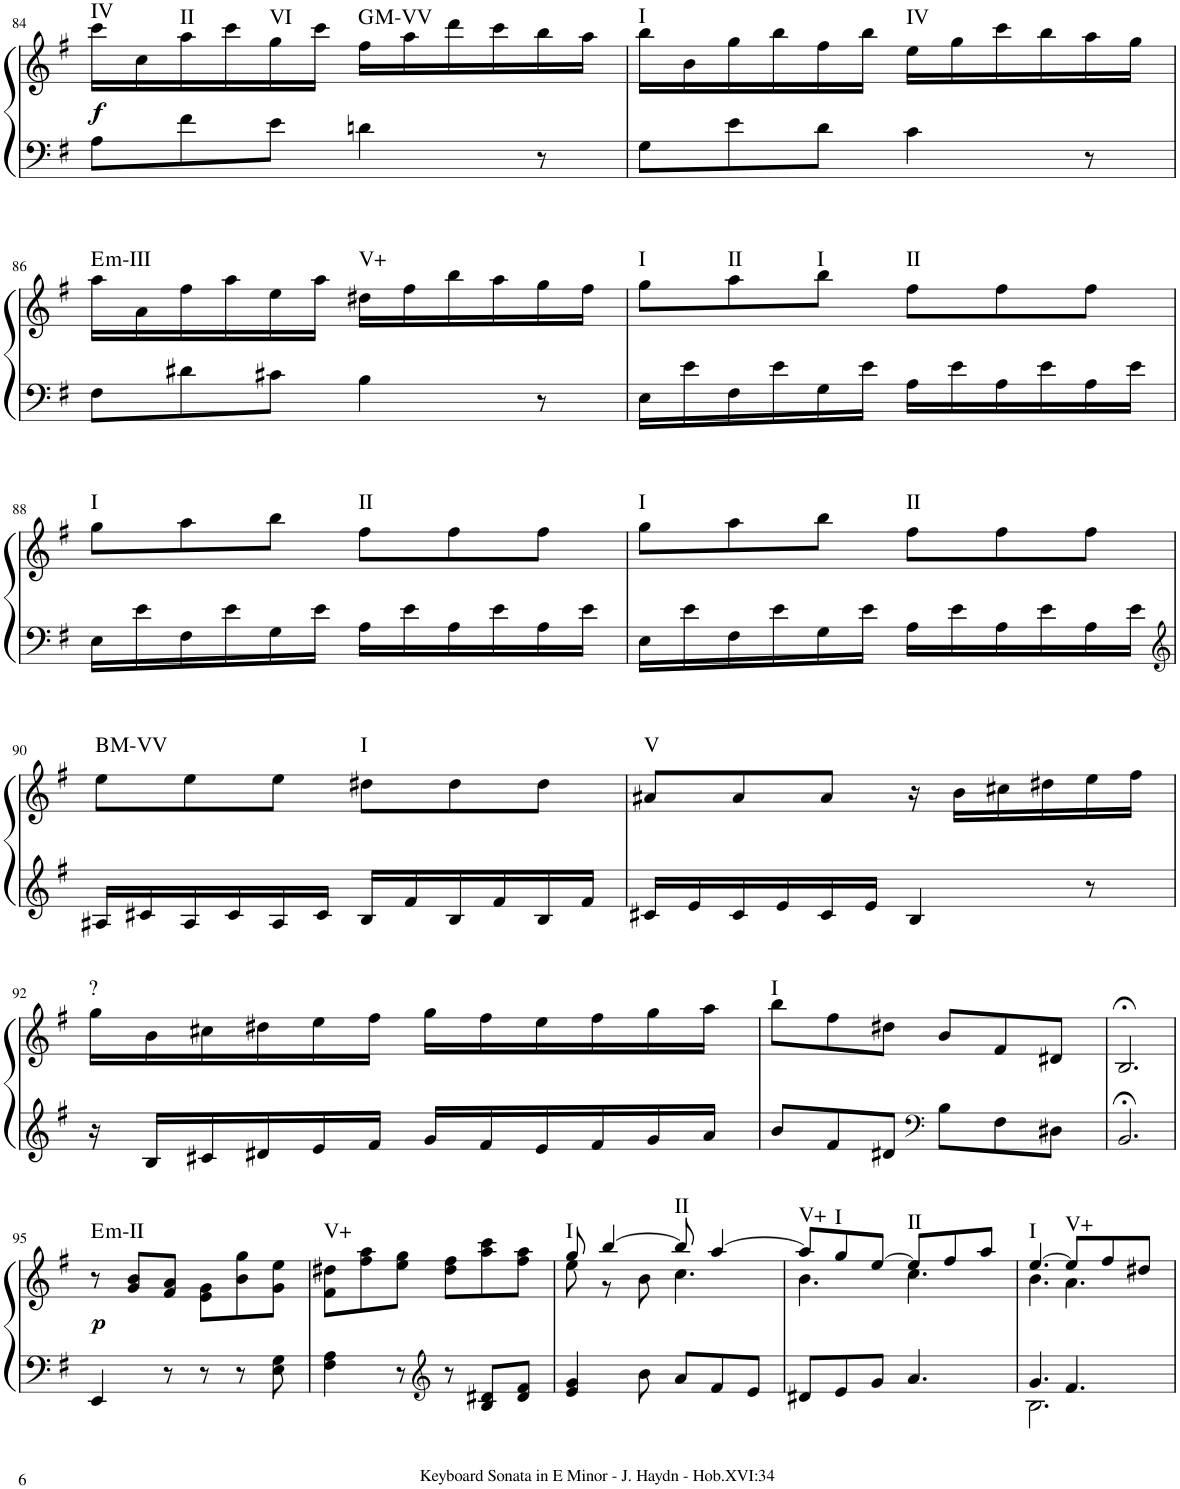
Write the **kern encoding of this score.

**kern	**kern	**dynam	**harte
*part1	*part1	*part1	*part1
*staff2	*staff1	*staff1/2	*
*I"Piano	*	*	*
*I'Pno.	*	*	*
!!LO:PB:g=z
*clefF4	*clefG2	*	*
*k[f#]	*k[f#]	*	*
*M6/8	*M6/8	*	*
=84	=84	=84	=84
!	!	!LO:DY:b	!LO:H:kt=IV
8A\L	16ccc\LL	f	N
.	16cc\	.	.
!	!	!	!LO:H:kt=II
8f#\	16aa\	.	N
.	16ccc\	.	.
!	!	!	!LO:H:kt=VI
8e\J	16gg\	.	N
.	16ccc\JJ	.	.
!	!	!	!LO:H:kt=M
4dn\	16ff#\LL	.	G:maj
.	16aa\	.	.
.	16ddd\	.	.
.	16ccc\	.	.
8r	16bb\	.	.
.	16aa\JJ	.	.
=85	=85	=85	=85
!	!	!	!LO:H:kt=I
8G\L	16bb\LL	.	N
.	16b\	.	.
8e\	16gg\	.	.
.	16bb\	.	.
8d\J	16ff#\	.	.
.	16bb\JJ	.	.
!	!	!	!LO:H:kt=IV
4c\	16ee\LL	.	N
.	16gg\	.	.
.	16ccc\	.	.
.	16bb\	.	.
8r	16aa\	.	.
.	16gg\JJ	.	.
!!LO:LB:g=z
=86	=86	=86	=86
!	!	!	!LO:H:kt=m
8F#\L	16aa\LL	.	E:min
.	16a\	.	.
8d#X\	16ff#\	.	.
.	16aa\	.	.
8c#X\J	16ee\	.	.
.	16aa\JJ	.	.
!	!	!	!LO:H:kt=V+
4B\	16dd#X\LL	.	N
.	16ff#\	.	.
.	16bb\	.	.
.	16aa\	.	.
8r	16gg\	.	.
.	16ff#\JJ	.	.
=87	=87	=87	=87
!	!	!	!LO:H:kt=I
16E\LL	8gg\L	.	N
16e\	.	.	.
!	!	!	!LO:H:kt=II
16F#\	8aa\	.	N
16e\	.	.	.
!	!	!	!LO:H:kt=I
16G\	8bb\J	.	N
16e\JJ	.	.	.
!	!	!	!LO:H:kt=II
16A\LL	8ff#\L	.	N
16e\	.	.	.
16A\	8ff#\	.	.
16e\	.	.	.
16A\	8ff#\J	.	.
16e\JJ	.	.	.
!!LO:LB:g=z
=88	=88	=88	=88
!	!	!	!LO:H:kt=I
16E\LL	8gg\L	.	N
16e\	.	.	.
16F#\	8aa\	.	.
16e\	.	.	.
16G\	8bb\J	.	.
16e\JJ	.	.	.
!	!	!	!LO:H:kt=II
16A\LL	8ff#\L	.	N
16e\	.	.	.
16A\	8ff#\	.	.
16e\	.	.	.
16A\	8ff#\J	.	.
16e\JJ	.	.	.
=89	=89	=89	=89
!	!	!	!LO:H:kt=I
16E\LL	8gg\L	.	N
16e\	.	.	.
16F#\	8aa\	.	.
16e\	.	.	.
16G\	8bb\J	.	.
16e\JJ	.	.	.
!	!	!	!LO:H:kt=II
16A\LL	8ff#\L	.	N
16e\	.	.	.
16A\	8ff#\	.	.
16e\	.	.	.
16A\	8ff#\J	.	.
16e\JJ	.	.	.
!!LO:LB:g=z
=90	=90	=90	=90
*clefG2	*	*	*
!	!	!	!LO:H:kt=M
16A#X/LL	8ee\L	.	B:maj
16c#X/	.	.	.
16A#/	8ee\	.	.
16c#/	.	.	.
16A#/	8ee\J	.	.
16c#/JJ	.	.	.
!	!	!	!LO:H:kt=I
16B/LL	8dd#X\L	.	N
16f#/	.	.	.
16B/	8dd#\	.	.
16f#/	.	.	.
16B/	8dd#\J	.	.
16f#/JJ	.	.	.
=91	=91	=91	=91
!	!	!	!LO:H:kt=V
16c#X/LL	8a#X/L	.	N
16e/	.	.	.
16c#/	8a#/	.	.
16e/	.	.	.
16c#/	8a#/J	.	.
16e/JJ	.	.	.
4B/	16r	.	.
.	16b\LL	.	.
.	16cc#X\	.	.
.	16dd#X\	.	.
8r	16ee\	.	.
.	16ff#\JJ	.	.
!!LO:LB:g=z
=92	=92	=92	=92
!	!	!	!LO:H:kt=?
16r	16gg\LL	.	N
16B/LL	16b\	.	.
16c#X/	16cc#X\	.	.
16d#X/	16dd#X\	.	.
16e/	16ee\	.	.
16f#/JJ	16ff#\JJ	.	.
16g/LL	16gg\LL	.	.
16f#/	16ff#\	.	.
16e/	16ee\	.	.
16f#/	16ff#\	.	.
16g/	16gg\	.	.
16a/JJ	16aa\JJ	.	.
=93	=93	=93	=93
!	!	!	!LO:H:kt=I
8b/L	8bb\L	.	N
8f#/	8ff#\	.	.
8d#X/J	8dd#X\J	.	.
*clefF4	*	*	*
8B\L	8b/L	.	.
8F#\	8f#/	.	.
8D#X\J	8d#X/J	.	.
=94	=94	=94	=94
2.BB;</	2.B;</	.	.
!!LO:LB:g=z
=95	=95	=95	=95
!	!	!LO:DY:b	!LO:H:kt=m
4EE/	8r	p	E:min
.	8g/ 8b/L	.	.
8r	8f#/ 8a/J	.	.
8r	8e\ 8g\L	.	.
8r	8b\ 8gg\	.	.
8E\ 8G\	8g\ 8ee\J	.	.
=96	=96	=96	=96
!	!	!	!LO:H:kt=V+
4F#\ 4A\	8f#\ 8dd#X\L	.	N
.	8ff#\ 8aa\	.	.
8r	8ee\ 8gg\J	.	.
*clefG2	*	*	*
8r	8dd#\ 8ff#\L	.	.
8B/ 8d#X/L	8aa\ 8ccc\	.	.
8d#/ 8f#/J	8ff#\ 8aa\J	.	.
=97	=97	=97	=97
*	*^	*	*
!	!	!	!	!LO:H:kt=I
4e/ 4g/	8gg/	8ee\	.	N
.	[4bb/	8r	.	.
8b\	.	8b\	.	.
!	!	!	!	!LO:H:kt=II
8a/L	8bb/]	4.cc\	.	N
8f#/	[4aa/	.	.	.
8e/J	.	.	.	.
=98	=98	=98	=98	=98
!	!	!	!	!LO:H:kt=V+
8d#X/L	8aa/L]	4.b\	.	N
!	!	!	!	!LO:H:kt=I
8e/	8gg/	.	.	N
8g/J	[8ee/J	.	.	.
!	!	!	!	!LO:H:kt=II
4.a/	8ee/L]	4.cc\	.	N
.	8ff#/	.	.	.
.	8aa/J	.	.	.
=99	=99	=99	=99	=99
*^	*	*	*	*
!	!	!	!	!	!LO:H:kt=I
4.g/	2.B\	[4.ee/	4.b\	.	N
!	!	!	!	!	!LO:H:kt=V+
4.f#/	.	8ee/L]	4.a\	.	N
.	.	8ff#/	.	.	.
.	.	8dd#X/J	.	.	.
*v	*v	*	*	*	*
*	*v	*v	*	*
=	=	=	=
*-	*-	*-	*-
